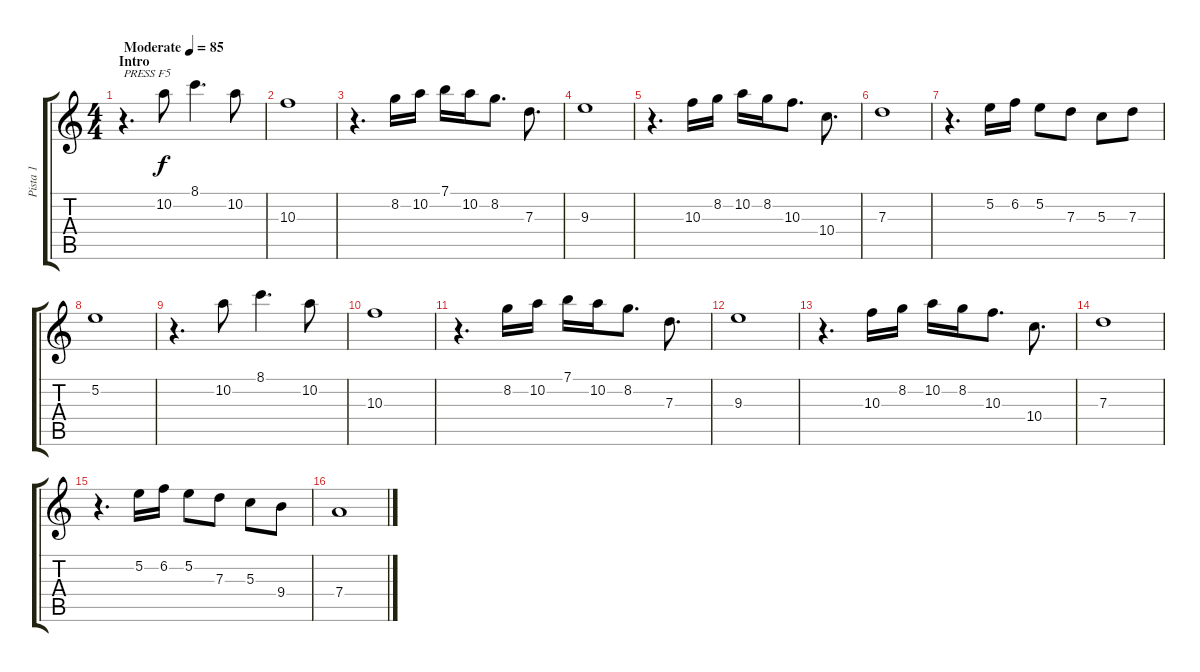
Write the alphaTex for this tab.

\track ("Pista 1" "Pista 1") {instrument electricguitarclean}
\staff {score tabs}
\tuning (E4 B3 G3 D3 A2 E2) {hide}
\ts (4 4)
\section ("" "Intro")
\tempo (85 "Moderate")
\clef g2
\ks c
r.4{d txt "PRESS F5" dy f instrument electricguitarclean} 10.2.8 8.1.4{d} 10.2.8 |
10.3.1 |
r.4{d} 8.2.16 10.2.16 7.1.16 10.2.16 8.2.8{d} 7.3.8{d} |
9.3.1 |
r.4{d} 10.3.16 8.2.16 10.2.16 8.2.16 10.3.8{d} 10.4.8{d} |
7.3.1 |
r.4{d} 5.2.16 6.2.16 5.2.8 7.3.8 5.3.8 7.3.8 |
5.2.1 |
r.4{d} 10.2.8 8.1.4{d} 10.2.8 |
10.3.1 |
r.4{d} 8.2.16 10.2.16 7.1.16 10.2.16 8.2.8{d} 7.3.8{d} |
9.3.1 |
r.4{d} 10.3.16 8.2.16 10.2.16 8.2.16 10.3.8{d} 10.4.8{d} |
7.3.1 |
r.4{d} 5.2.16 6.2.16 5.2.8 7.3.8 5.3.8 9.4.8 |
7.4.1
